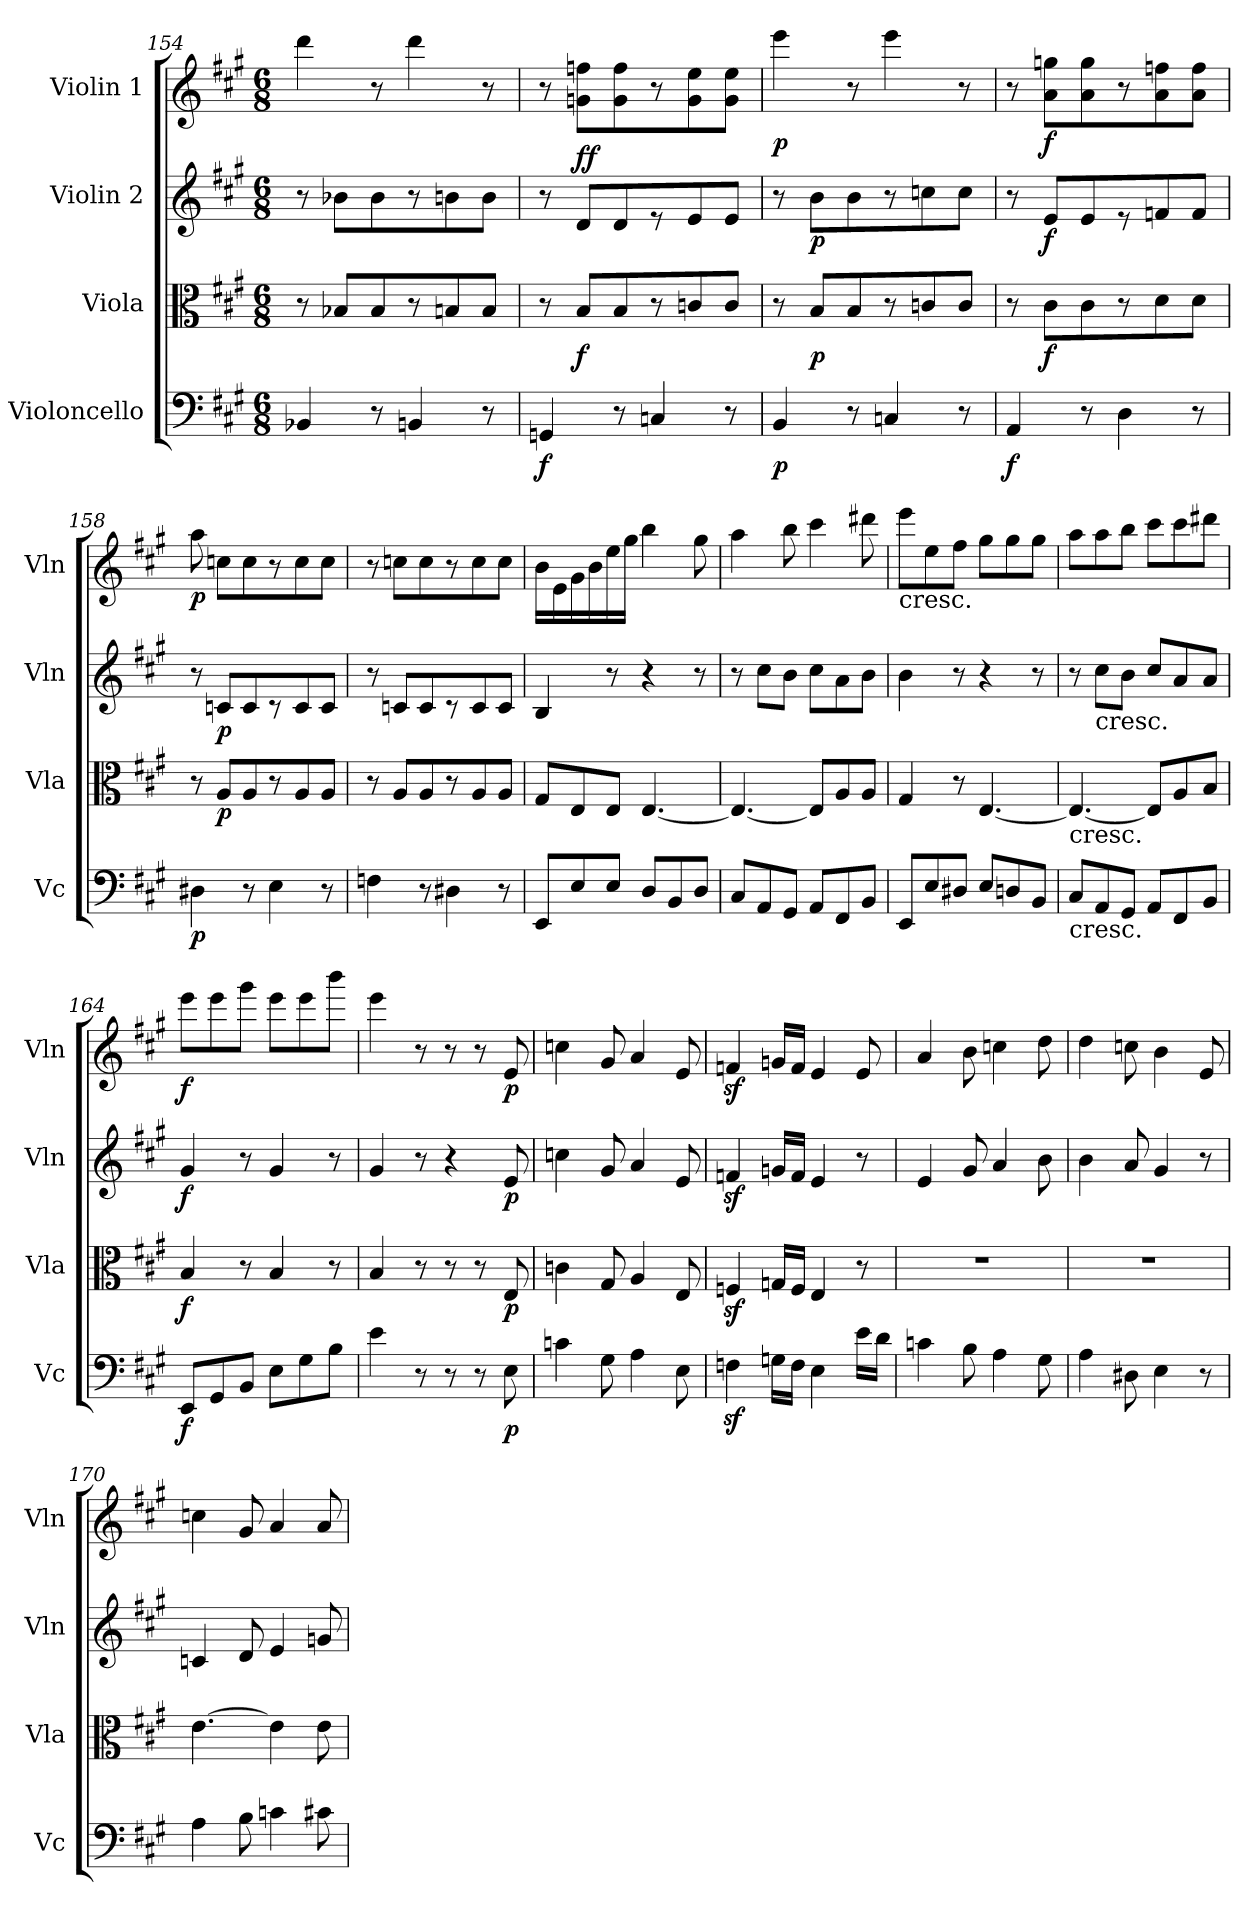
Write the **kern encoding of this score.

**kern	**dynam	**kern	**dynam	**kern	**dynam	**kern	**dynam
*part4	*part4	*part3	*part3	*part2	*part2	*part1	*part1
*staff4	*staff4	*staff3	*staff3	*staff2	*staff2	*staff1	*staff1
*I"Violoncello	*	*I"Viola	*	*I"Violin 2	*	*I"Violin 1	*
*I'Vc	*	*I'Vla	*	*I'Vln	*	*I'Vln	*
*clefF4	*	*clefC3	*	*clefG2	*	*clefG2	*
*k[f#c#g#]	*	*k[f#c#g#]	*	*k[f#c#g#]	*	*k[f#c#g#]	*
*A:	*	*A:	*	*A:	*	*A:	*
*M6/8	*	*M6/8	*	*M6/8	*	*M6/8	*
=154	=154	=154	=154	=154	=154	=154	=154
4BB-X/	.	8r	.	8r	.	4ddd\	.
.	.	8B-X/L	.	8b-X\L	.	.	.
8r	.	8B-/	.	8b-\	.	8r	.
4BBn/	.	8r	.	8r	.	4ddd\	.
.	.	8Bn/	.	8bn\	.	.	.
8r	.	8B/J	.	8b\J	.	8r	.
=155	=155	=155	=155	=155	=155	=155	=155
!	!LO:DY:b	!	!	!	!	!	!
4GGn/	f	8r	.	8r	.	8r	.
!	!	!	!LO:DY:b	!	!LO:DY:b	!	!
!	!	!	!	!	!LO:DY:n=1:a	!	!
.	.	8B/L	f	8d/L	f f	8gn\ 8ffn\L	.
8r	.	8B/	.	8d/	.	8g\ 8ff\	.
4Cn/	.	8r	.	8r	.	8r	.
.	.	8cn/	.	8e/	.	8g\ 8ee\	.
8r	.	8c/J	.	8e/J	.	8g\ 8ee\J	.
=156	=156	=156	=156	=156	=156	=156	=156
!	!LO:DY:b	!	!	!	!	!	!LO:DY:b
4BB/	p	8r	.	8r	.	4eee\	p
!	!	!	!LO:DY:b	!	!LO:DY:b	!	!
.	.	8B/L	p	8b\L	p	.	.
8r	.	8B/	.	8b\	.	8r	.
4Cn/	.	8r	.	8r	.	4eee\	.
.	.	8cn/	.	8ccn\	.	.	.
8r	.	8c/J	.	8cc\J	.	8r	.
!!LO:PB:g=z
=157	=157	=157	=157	=157	=157	=157	=157
!	!LO:DY:b	!	!	!	!	!	!
4AA/	f	8r	.	8r	.	8r	.
!	!	!	!LO:DY:b	!	!LO:DY:b	!	!LO:DY:b
.	.	8c#\L	f	8e/L	f	8a\ 8ggn\L	f
8r	.	8c#\	.	8e/	.	8a\ 8gg\	.
4D\	.	8r	.	8r	.	8r	.
.	.	8d\	.	8fn/	.	8a\ 8ffn\	.
8r	.	8d\J	.	8f/J	.	8a\ 8ff\J	.
=158	=158	=158	=158	=158	=158	=158	=158
!	!LO:DY:b	!	!	!	!	!	!LO:DY:b
4D#X\	p	8r	.	8r	.	8aa\	p
!	!	!	!LO:DY:b	!	!LO:DY:b	!	!
.	.	8A/L	p	8cn/L	p	8ccn\L	.
8r	.	8A/	.	8c/	.	8cc\	.
4E\	.	8r	.	8r	.	8r	.
.	.	8A/	.	8c/	.	8cc\	.
8r	.	8A/J	.	8c/J	.	8cc\J	.
=159	=159	=159	=159	=159	=159	=159	=159
4Fn\	.	8r	.	8r	.	8r	.
.	.	8A/L	.	8cn/L	.	8ccn\L	.
8r	.	8A/	.	8c/	.	8cc\	.
4D#X\	.	8r	.	8r	.	8r	.
.	.	8A/	.	8c/	.	8cc\	.
8r	.	8A/J	.	8c/J	.	8cc\J	.
=160	=160	=160	=160	=160	=160	=160	=160
8EE/L	.	8G#/L	.	4B/	.	16b\LL	.
.	.	.	.	.	.	16e\	.
8E/	.	8E/	.	.	.	16g#\	.
.	.	.	.	.	.	16b\	.
8E/J	.	8E/J	.	8r	.	16ee\	.
.	.	.	.	.	.	16gg#\JJ	.
8D/L	.	[4.E/	.	4r	.	4bb\	.
8BB/	.	.	.	.	.	.	.
8D/J	.	.	.	8r	.	8gg#\	.
!!LO:LB:g=z
=161	=161	=161	=161	=161	=161	=161	=161
8C#/L	.	4.E/_	.	8r	.	4aa\	.
8AA/	.	.	.	8cc#\L	.	.	.
8GG#/J	.	.	.	8b\J	.	8bb\	.
8AA/L	.	8E/L]	.	8cc#\L	.	4ccc#\	.
8FF#/	.	8A/	.	8a\	.	.	.
8BB/J	.	8A/J	.	8b\J	.	8ddd#X\	.
=162	=162	=162	=162	=162	=162	=162	=162
!	!	!	!	!	!	!LO:TX:b:t=cresc.	!
8EE/L	.	4G#/	.	4b\	.	8eee\L	.
8E/	.	.	.	.	.	8ee\	.
8D#X/J	.	8r	.	8r	.	8ff#\J	.
8E/L	.	[4.E/	.	4r	.	8gg#\L	.
8Dn/	.	.	.	.	.	8gg#\	.
8BB/J	.	.	.	8r	.	8gg#\J	.
=163	=163	=163	=163	=163	=163	=163	=163
!	!	!LO:TX:b:t=cresc.	!	!	!	!	!
!LO:TX:b:t=cresc.	!	!	!	!	!	!	!
8C#/L	.	4.E/_	.	8r	.	8aa\L	.
!	!	!	!	!LO:TX:b:t=cresc.	!	!	!
8AA/	.	.	.	8cc#\L	.	8aa\	.
8GG#/J	.	.	.	8b\J	.	8bb\J	.
8AA/L	.	8E/L]	.	8cc#/L	.	8ccc#\L	.
8FF#/	.	8A/	.	8a/	.	8ccc#\	.
8BB/J	.	8B/J	.	8a/J	.	8ddd#X\J	.
=164	=164	=164	=164	=164	=164	=164	=164
!	!LO:DY:b	!	!LO:DY:b	!	!LO:DY:b	!	!LO:DY:b
8EE/L	f	4B/	f	4g#/	f	8eee\L	f
8GG#/	.	.	.	.	.	8eee\	.
8BB/J	.	8r	.	8r	.	8ggg#\J	.
8E\L	.	4B/	.	4g#/	.	8eee\L	.
8G#\	.	.	.	.	.	8eee\	.
8B\J	.	8r	.	8r	.	8bbb\J	.
=165	=165	=165	=165	=165	=165	=165	=165
4e\	.	4B/	.	4g#/	.	4eee\	.
8r	.	8r	.	8r	.	8r	.
8r	.	8r	.	4r	.	8r	.
8r	.	8r	.	.	.	8r	.
!	!LO:DY:b	!	!LO:DY:b	!	!LO:DY:b	!	!LO:DY:b
8E\	p	8E/	p	8e/	p	8e/	p
!!LO:PB:g=z
=166	=166	=166	=166	=166	=166	=166	=166
4cn\	.	4cn\	.	4ccn\	.	4ccn\	.
8G#\	.	8G#/	.	8g#/	.	8g#/	.
4A\	.	4A/	.	4a/	.	4a/	.
8E\	.	8E/	.	8e/	.	8e/	.
=167	=167	=167	=167	=167	=167	=167	=167
4Fnz<\	.	4Fnz</	.	4fnz</	.	4fnz</	.
16Gn\LL	.	16Gn/LL	.	16gn/LL	.	16gn/LL	.
16F\JJ	.	16F/JJ	.	16f/JJ	.	16f/JJ	.
4E\	.	4E/	.	4e/	.	4e/	.
16e\LL	.	8r	.	8r	.	8e/	.
16d\JJ	.	.	.	.	.	.	.
=168	=168	=168	=168	=168	=168	=168	=168
4cn\	.	2.r	.	4e/	.	4a/	.
8B\	.	.	.	8g#/	.	8b\	.
4A\	.	.	.	4a/	.	4ccn\	.
8G#\	.	.	.	8b\	.	8dd\	.
=169	=169	=169	=169	=169	=169	=169	=169
4A\	.	2.r	.	4b\	.	4dd\	.
8D#X\	.	.	.	8a/	.	8ccn\	.
4E\	.	.	.	4g#/	.	4b\	.
8r	.	.	.	8r	.	8e/	.
=170	=170	=170	=170	=170	=170	=170	=170
4A\	.	[4.e\	.	4cn/	.	4ccn\	.
8B\	.	.	.	8d/	.	8g#/	.
4cn\	.	4e\]	.	4e/	.	4a/	.
8c#X\	.	8e\	.	8gn/	.	8a/	.
=	=	=	=	=	=	=	=
*-	*-	*-	*-	*-	*-	*-	*-
